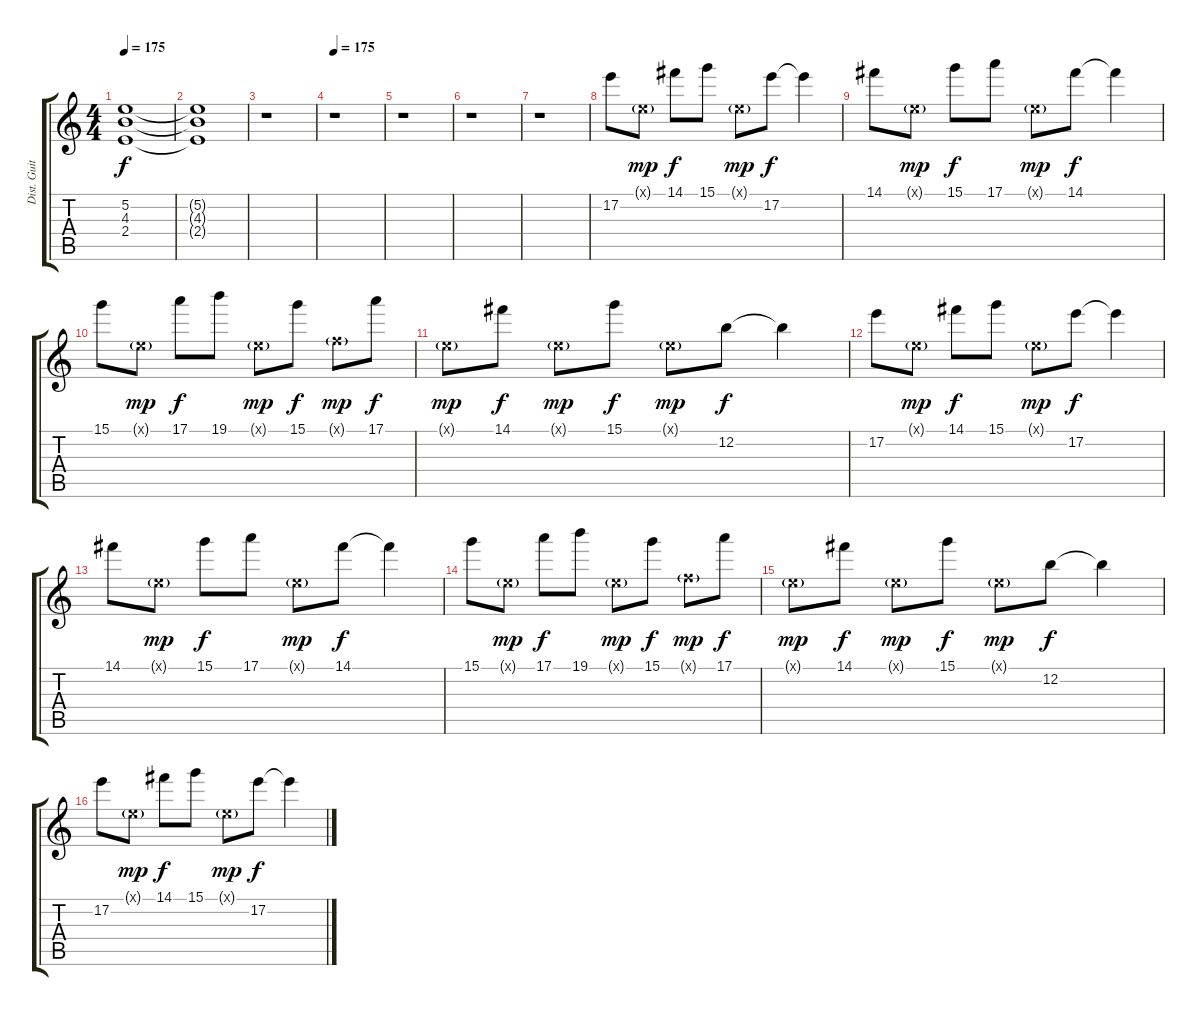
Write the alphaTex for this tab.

\track ("Dist. Guitar 2" "Dist. Guit") {instrument distortionguitar}
\staff {score tabs}
\tuning (E4 B3 G3 D3 A2 E2) {hide}
\ts (4 4)
\tempo 175
\clef g2
\ks c
(5.2{t} 4.3{t} 2.4{t}).1{dy f} |
(5.2{t} 4.3{t} 2.4{t}).1 |
r.1 |
\tempo 175
r.1 |
r.1 |
r.1 |
r.1 |
17.2.8 0.1{g x}.8{dy mp} 14.1.8{dy f} 15.1.8 0.1{g x}.8{dy mp} 17.2.8{dy f} 17.2{t}.4 |
14.1.8 0.1{g x}.8{dy mp} 15.1.8{dy f} 17.1.8 0.1{g x}.8{dy mp} 14.1.8{dy f} 14.1{t}.4 |
15.1.8 0.1{g x}.8{dy mp} 17.1.8{dy f} 19.1.8 0.1{g x}.8{dy mp} 15.1.8{dy f} 1.1{g x}.8{dy mp} 17.1.8{dy f} |
0.1{g x}.8{dy mp} 14.1.8{dy f} 0.1{g x}.8{dy mp} 15.1.8{dy f} 0.1{g x}.8{dy mp} 12.2.8{dy f} 12.2{t}.4 |
17.2.8 0.1{g x}.8{dy mp} 14.1.8{dy f} 15.1.8 0.1{g x}.8{dy mp} 17.2.8{dy f} 17.2{t}.4 |
14.1.8 0.1{g x}.8{dy mp} 15.1.8{dy f} 17.1.8 0.1{g x}.8{dy mp} 14.1.8{dy f} 14.1{t}.4 |
15.1.8 0.1{g x}.8{dy mp} 17.1.8{dy f} 19.1.8 0.1{g x}.8{dy mp} 15.1.8{dy f} 1.1{g x}.8{dy mp} 17.1.8{dy f} |
0.1{g x}.8{dy mp} 14.1.8{dy f} 0.1{g x}.8{dy mp} 15.1.8{dy f} 0.1{g x}.8{dy mp} 12.2.8{dy f} 12.2{t}.4 |
17.2.8 0.1{g x}.8{dy mp} 14.1.8{dy f} 15.1.8 0.1{g x}.8{dy mp} 17.2.8{dy f} 17.2{t}.4
